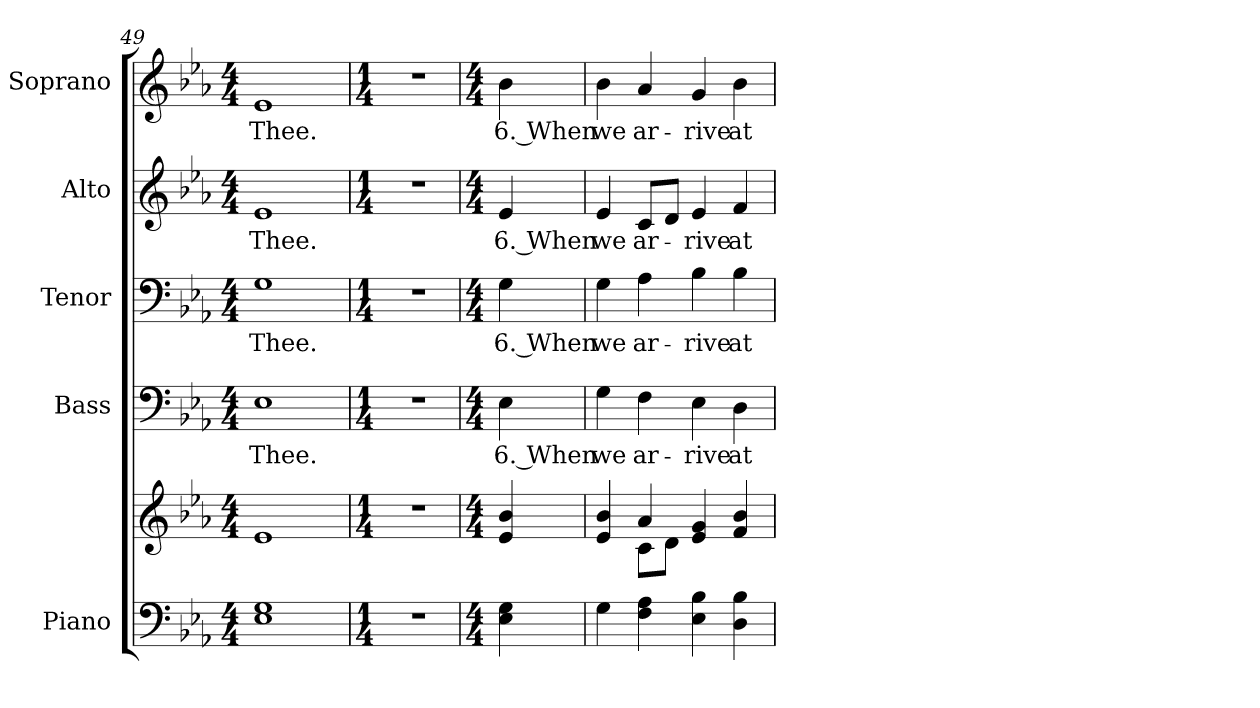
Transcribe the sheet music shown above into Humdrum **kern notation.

**kern	**kern	**kern	**text	**kern	**text	**kern	**text	**kern	**text
*part5	*part5	*part4	*part4	*part3	*part3	*part2	*part2	*part1	*part1
*staff6	*staff5	*staff4	*staff4	*staff3	*staff3	*staff2	*staff2	*staff1	*staff1
*I"Piano	*	*I"Bass	*	*I"Tenor	*	*I"Alto	*	*I"Soprano	*
*I'Pno.	*	*I'B.	*	*I'T.	*	*I'A.	*	*I'S.	*
*clefF4	*clefG2	*clefF4	*	*clefF4	*	*clefG2	*	*clefG2	*
*k[b-e-a-]	*k[b-e-a-]	*k[b-e-a-]	*	*k[b-e-a-]	*	*k[b-e-a-]	*	*k[b-e-a-]	*
*E-:	*E-:	*E-:	*	*E-:	*	*E-:	*	*E-:	*
*M4/4	*M4/4	*M4/4	*	*M4/4	*	*M4/4	*	*M4/4	*
=49	=49	=49	=49	=49	=49	=49	=49	=49	=49
!	!	!	!LO:LY:b:color=#000000	!	!	!	!	!	!
!	!	!	!	!	!LO:LY:b:color=#000000	!	!	!	!
!	!	!	!	!	!	!	!LO:LY:b:color=#000000	!	!
!	!	!	!	!	!	!	!	!	!LO:LY:b:color=#000000
1E-i 1Gi	1e-i	1E-i	Thee.	1Gi	Thee.	1e-i	Thee.	1e-i	Thee.
!!LO:PB:g=z
=50	=50	=50	=50	=50	=50	=50	=50	=50	=50
*M1/4	*M1/4	*M1/4	*	*M1/4	*	*M1/4	*	*M1/4	*
!LO:N:vis=1	!LO:N:vis=1	!LO:N:vis=1	!	!LO:N:vis=1	!	!LO:N:vis=1	!	!LO:N:vis=1	!
4r	4r	4r	.	4r	.	4r	.	4r	.
=51	=51	=51	=51	=51	=51	=51	=51	=51	=51
*M4/4	*M4/4	*M4/4	*	*M4/4	*	*M4/4	*	*M4/4	*
!	!	!	!LO:LY:b:color=#000000	!	!	!	!	!	!
!	!	!	!	!	!LO:LY:b:color=#000000	!	!	!	!
!	!	!	!	!	!	!	!LO:LY:b:color=#000000	!	!
!	!	!	!	!	!	!	!	!	!LO:LY:b:color=#000000
4E-i\ 4Gi	4e-i/ 4b-i	4E-i\	6. When	4Gi\	6. When	4e-i/	6. When	4b-i\	6. When
!!LO:PB:g=z
=52	=52	=52	=52	=52	=52	=52	=52	=52	=52
*	*^	*	*	*	*	*	*	*	*
!	!	!	!	!LO:LY:b:color=#000000	!	!	!	!	!	!
!	!	!	!	!	!	!LO:LY:b:color=#000000	!	!	!	!
!	!	!	!	!	!	!	!	!LO:LY:b:color=#000000	!	!
!	!	!	!	!	!	!	!	!	!	!LO:LY:b:color=#000000
4Gi\	4e-i/ 4b-i	4ryy	4Gi\	we	4Gi\	we	4e-i/	we	4b-i\	we
!	!	!	!	!LO:LY:b:color=#000000	!	!	!	!	!	!
!	!	!	!	!	!	!LO:LY:b:color=#000000	!	!	!	!
!	!	!	!	!	!	!	!	!LO:LY:b:color=#000000	!	!
!	!	!	!	!	!	!	!	!	!	!LO:LY:b:color=#000000
4Fi\ 4A-i	4a-i/	8ci\L	4Fi\	ar-	4A-i\	ar-	8ci/L	ar-	4a-i/	ar-
.	.	8di\J	.	.	.	.	8di/J	.	.	.
!	!	!	!	!LO:LY:b:color=#000000	!	!	!	!	!	!
!	!	!	!	!	!	!LO:LY:b:color=#000000	!	!	!	!
!	!	!	!	!	!	!	!	!LO:LY:b:color=#000000	!	!
!	!	!	!	!	!	!	!	!	!	!LO:LY:b:color=#000000
4E-i\ 4B-i	4e-i/ 4gi	2ryy	4E-i\	-rive	4B-i\	-rive	4e-i/	-rive	4gi/	-rive
!	!	!	!	!LO:LY:b:color=#000000	!	!	!	!	!	!
!	!	!	!	!	!	!LO:LY:b:color=#000000	!	!	!	!
!	!	!	!	!	!	!	!	!LO:LY:b:color=#000000	!	!
!	!	!	!	!	!	!	!	!	!	!LO:LY:b:color=#000000
4Di\ 4B-i	4fi/ 4b-i	.	4Di\	at	4B-i\	at	4fi/	at	4b-i\	at
*	*v	*v	*	*	*	*	*	*	*	*
=	=	=	=	=	=	=	=	=	=
*-	*-	*-	*-	*-	*-	*-	*-	*-	*-
